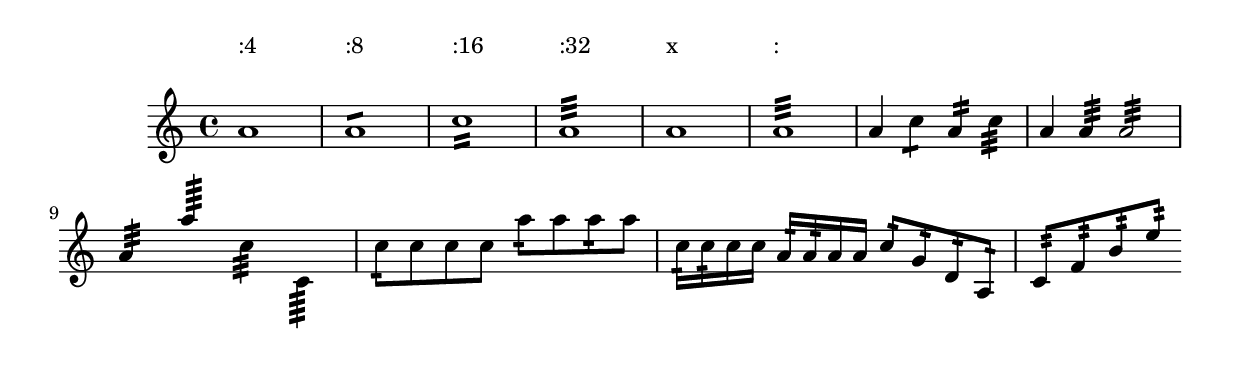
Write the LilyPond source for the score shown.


\version "1.9.2"
\header{
texidoc="
Stem tremolos or rolls are tremolo signs that look like beam segments
crossing stems.  If the stem is in a beam, the tremolo must be parallel
to the beam.  If the stem is invisible (e.g. on a whole note), the
tremolo must be centered on the note.
"
}


\score{
	\context Voice\notes \relative c''{
		\property Voice.TextScript \set #'direction = #1
		\property Voice.TextScript \set #'padding = #5
		a1:4^":4" a:8^":8" c:16^":16" a:32^":32" a^"x" a:^":"
		a4:4 c:8 a:16 c:32 a a: a2:
		\break
		\stemUp
		a4:32 a'4:64 
		\stemDown
		c,4:32 c,4:64
		\stemBoth
		c'8:16 c c c
		a': a a: a
		c,16:32 c: c c a16:32 a: a a
		c8:16 g: d: a:
		c8:32 f: b: e:
	}
}

